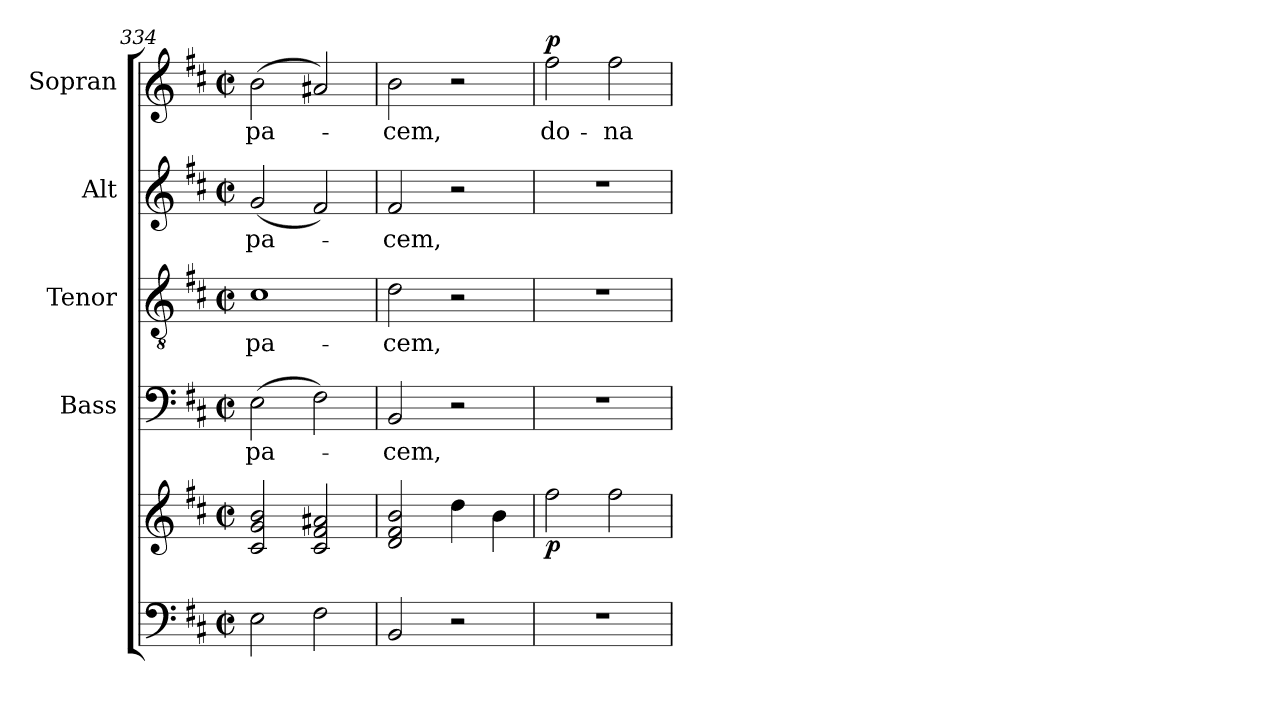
**kern	**kern	**dynam	**kern	**text	**kern	**text	**kern	**text	**kern	**text	**dynam
*part5	*part5	*part5	*part4	*part4	*part3	*part3	*part2	*part2	*part1	*part1	*part1
*staff6	*staff5	*staff5/6	*staff4	*staff4	*staff3	*staff3	*staff2	*staff2	*staff1	*staff1	*staff1
*	*	*	*I"Bass	*	*I"Tenor	*	*I"Alt	*	*I"Sopran	*	*
*	*	*	*I'B.	*	*I'T.	*	*I'A.	*	*I'S.	*	*
*clefF4	*clefG2	*	*clefF4	*	*clefGv2	*	*clefG2	*	*clefG2	*	*
*k[f#c#]	*k[f#c#]	*	*k[f#c#]	*	*k[f#c#]	*	*k[f#c#]	*	*k[f#c#]	*	*
*D:	*D:	*	*D:	*	*D:	*	*D:	*	*D:	*	*
*M2/2	*M2/2	*	*M2/2	*	*M2/2	*	*M2/2	*	*M2/2	*	*
*met(c|)	*met(c|)	*	*met(c|)	*	*met(c|)	*	*met(c|)	*	*met(c|)	*	*
=334	=334	=334	=334	=334	=334	=334	=334	=334	=334	=334	=334
!	!	!	!	!LO:LY:b	!	!LO:LY:b	!	!LO:LY:b	!	!LO:LY:b	!
2E\	2c#/ 2g/ 2b/	.	(>2E\	pa-	1c#	pa-	(<2g/	pa-	(>2b\	pa-	.
2F#\	2c#/ 2f#/ 2a#X/	.	2F#\)	.	.	.	2f#/)	.	2a#X/)	.	.
=335	=335	=335	=335	=335	=335	=335	=335	=335	=335	=335	=335
!	!	!	!	!LO:LY:b	!	!LO:LY:b	!	!LO:LY:b	!	!LO:LY:b	!
2BB/	2d/ 2f#/ 2b/	.	2BB/	-cem,	2d\	-cem,	2f#/	-cem,	2b\	-cem,	.
2r	4dd\	.	2r	.	2r	.	2r	.	2r	.	.
.	4b\	.	.	.	.	.	.	.	.	.	.
=336	=336	=336	=336	=336	=336	=336	=336	=336	=336	=336	=336
!	!	!LO:DY:b	!	!	!	!	!	!	!	!LO:LY:b	!LO:DY:a
1r	2ff#\	p	1r	.	1r	.	1r	.	2ff#\	do-	p
!	!	!	!	!	!	!	!	!	!	!LO:LY:b	!
.	2ff#\	.	.	.	.	.	.	.	2ff#\	-na	.
=	=	=	=	=	=	=	=	=	=	=	=
*-	*-	*-	*-	*-	*-	*-	*-	*-	*-	*-	*-
